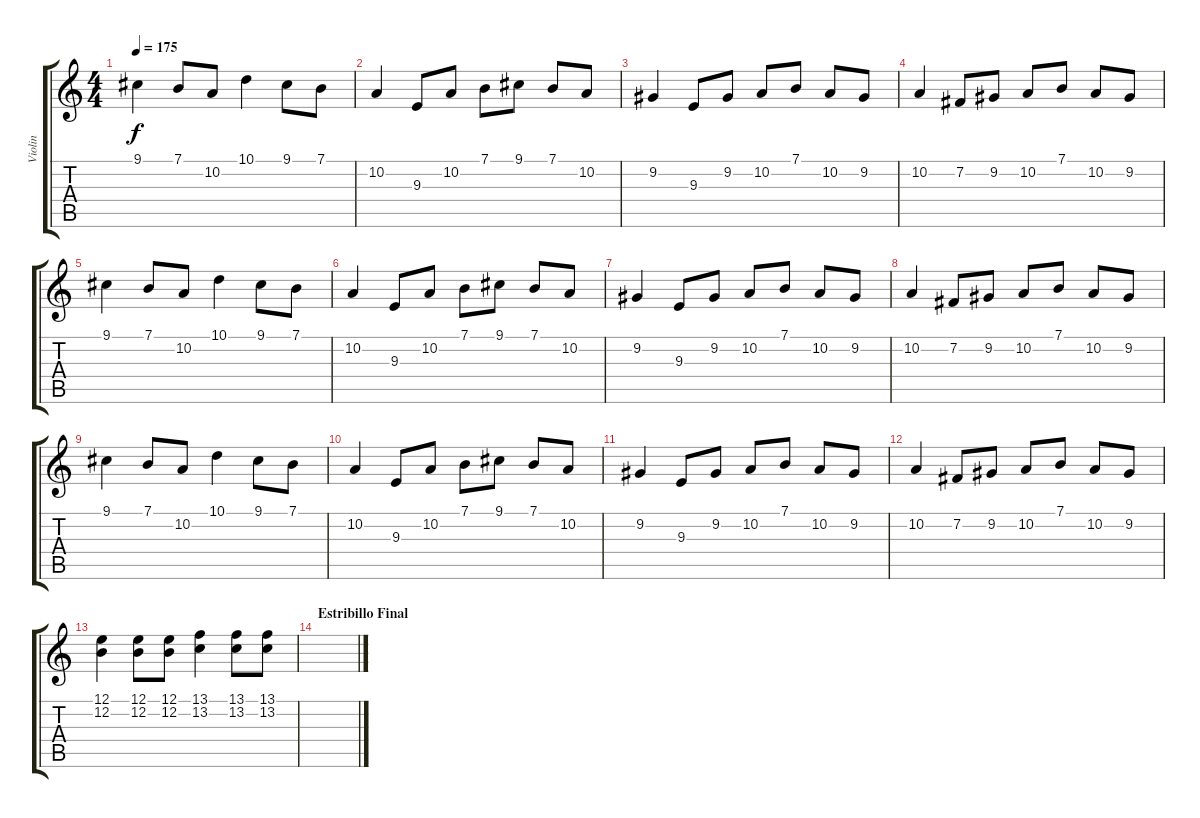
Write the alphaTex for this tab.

\track ("Violin" "Violin") {instrument violin}
\staff {score tabs}
\tuning (E4 B3 G3 D3 A2 E2) {hide}
\ts (4 4)
\tempo 175
\clef g2
\ks c
9.1.4{dy f} 7.1.8 10.2.8 10.1.4 9.1.8 7.1.8 |
10.2.4{volume 9} 9.3.8 10.2.8 7.1.8 9.1.8 7.1.8 10.2.8 |
9.2.4 9.3.8 9.2.8 10.2.8 7.1.8 10.2.8 9.2.8 |
10.2.4 7.2.8 9.2.8 10.2.8 7.1.8 10.2.8 9.2.8 |
9.1.4 7.1.8 10.2.8 10.1.4 9.1.8 7.1.8 |
10.2.4{volume 9} 9.3.8 10.2.8 7.1.8 9.1.8 7.1.8 10.2.8 |
9.2.4 9.3.8 9.2.8 10.2.8 7.1.8 10.2.8 9.2.8 |
10.2.4 7.2.8 9.2.8 10.2.8 7.1.8 10.2.8 9.2.8 |
9.1.4 7.1.8 10.2.8 10.1.4 9.1.8 7.1.8 |
10.2.4{volume 9} 9.3.8 10.2.8 7.1.8 9.1.8 7.1.8 10.2.8 |
9.2.4 9.3.8 9.2.8 10.2.8 7.1.8 10.2.8 9.2.8 |
10.2.4 7.2.8 9.2.8 10.2.8 7.1.8 10.2.8 9.2.8 |
(12.1 12.2).4 (12.1 12.2).8 (12.1 12.2).8 (13.1 13.2).4 (13.1 13.2).8 (13.1 13.2).8 |
\section ("" "Estribillo Final")
